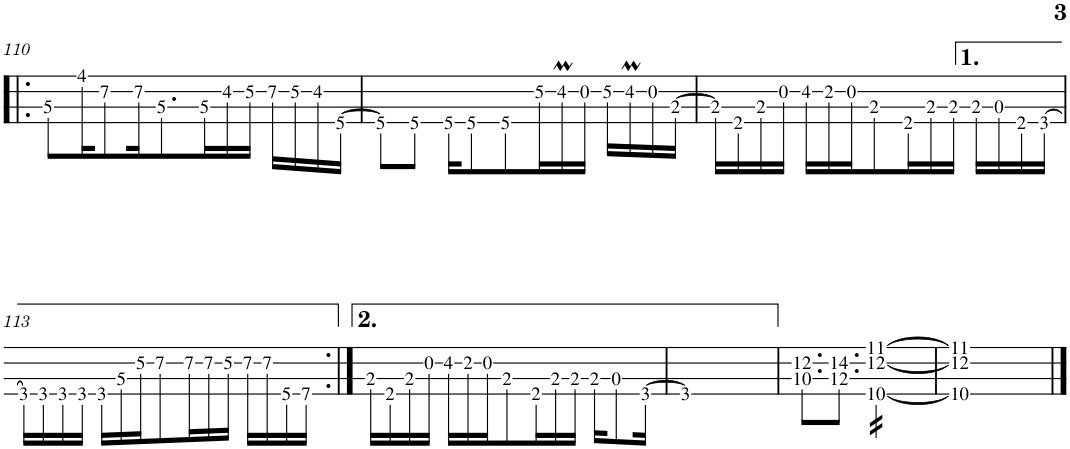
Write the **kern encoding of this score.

**kern
*part1
*staff1
*I"Bass Guitar
*I'B. Guit.
!!LO:PB:g=z
*
*Trd7c12
*k[]
*M4/4
=110!|:
8D\L
16B\K
8A\
16A\K
8.D\
16D\L
16F#\
16G\JJ
16A\LL
16G\
16F#\
[16AA\JJ
=111
8AA\L]
8AA\J
16AA\KL
8AA\
8AA\
16G\L
16F#m\
16D\JJ
16G\LL
16F#m\
16D\
[16BB\JJ
=112
16BB\LL]
16FF#\
16BB\
16D\JJ
16F#\LL
16E\
16D\J
8BB\
16FF#\L
16BB\
16BB\JJ
16BB\LL
16AA\
16FF#\
[16GG\JJ
!!LO:LB:g=z
=113
16GG\LL]
16GG\
16GG\
16GG\JJ
16GG\LL
16D\
16G\J
8A\
16A\L
16A\
16G\JJ
16A\LL
16A\
16AA\
16BB\JJ
=114:|!
16BB\LL
16FF#\
16BB\
16D\JJ
16F#\LL
16E\
16D\J
8BB\
16FF#\L
16BB\
16BB\JJ
16BB\KL
8AA\
[16GG\Jk
=115
1GG]
=116
8.G\ 8.d\L
8.A\ 8.e\J
[2D\ [2d\ [2f#\
=117
1D] 1d] 1f#]
==
*-
